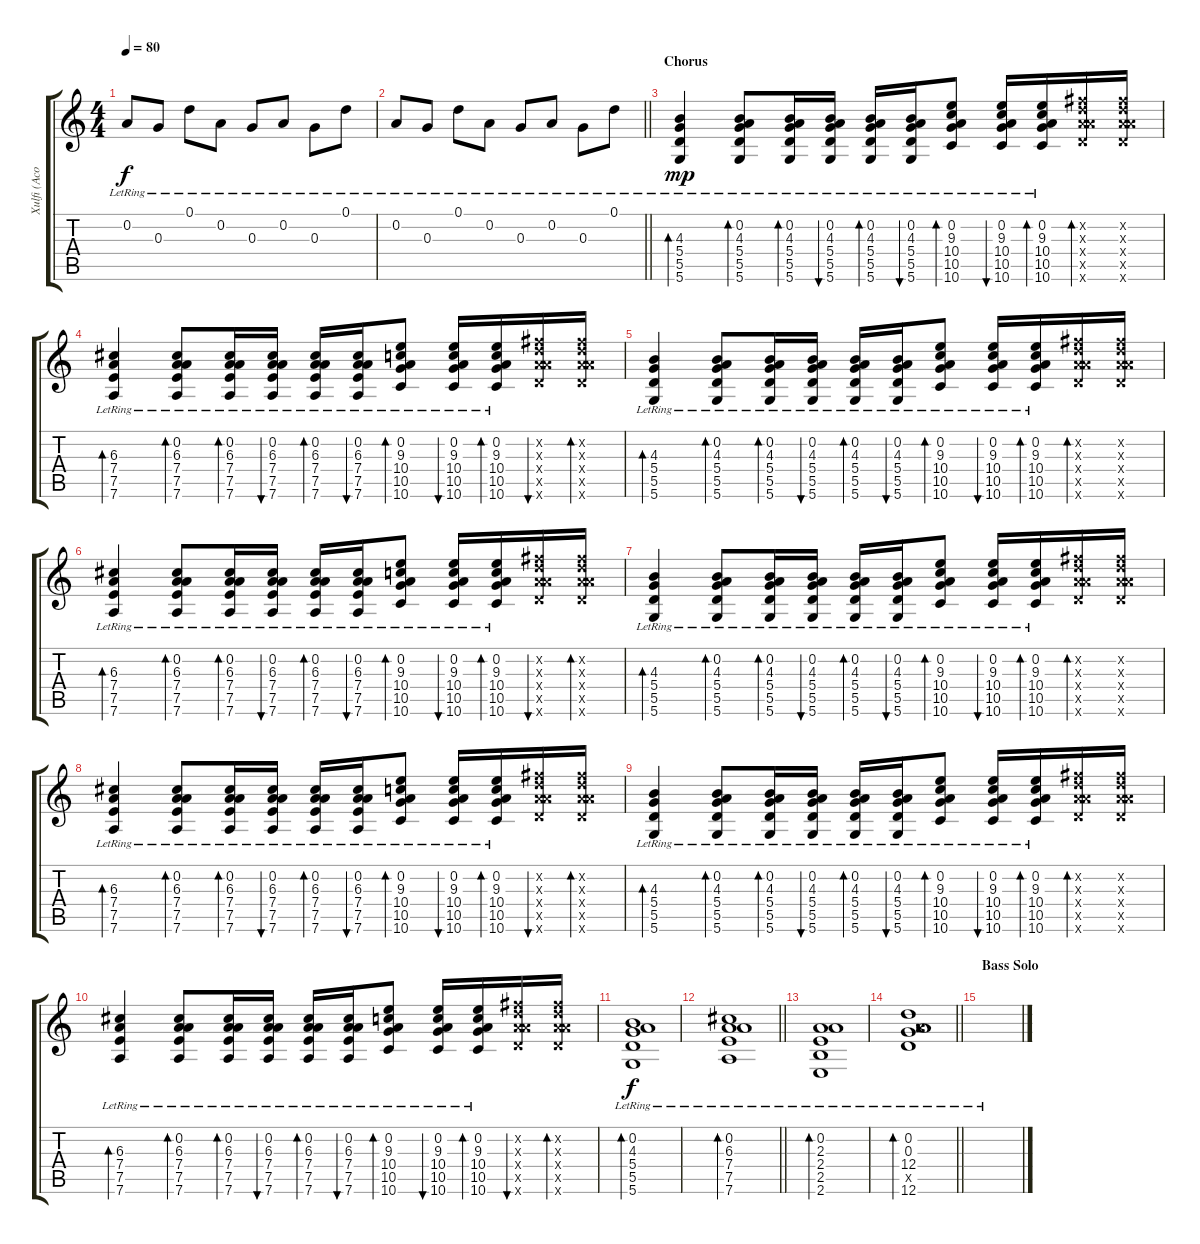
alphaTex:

\track ("Xulfi (Acoustic Left)" "Xulfi (Aco") {instrument acousticguitarsteel}
\staff {score tabs}
\tuning (D4 A3 G3 D3 A2 D2) {hide}
\ts (4 4)
\tempo 80
\clef g2
\ks c
0.2{lr}.8{dy f} 0.3{lr}.8 0.1{lr}.8 0.2{lr}.8 0.3{lr}.8 0.2{lr}.8 0.3{lr}.8 0.1{lr}.8 |
\barLineRight lightlight
0.2{lr}.8 0.3{lr}.8 0.1{lr}.8 0.2{lr}.8 0.3{lr}.8 0.2{lr}.8 0.3{lr}.8 0.1{lr}.8 |
\section ("" "Chorus")
(4.3{lr} 5.4{lr} 5.5{lr} 5.6{lr}).4{bd 120 dy mp} (0.2{lr} 4.3{lr} 5.4{lr} 5.5{lr} 5.6{lr}).8{bd 30} (0.2{lr} 4.3{lr} 5.4{lr} 5.5{lr} 5.6{lr}).16{bd 30} (0.2{lr} 4.3{lr} 5.4{lr} 5.5{lr} 5.6{lr}).16{bu 30} (0.2{lr} 4.3{lr} 5.4{lr} 5.5{lr} 5.6{lr}).16{bd 30} (0.2{lr} 4.3{lr} 5.4{lr} 5.5{lr} 5.6{lr}).16{bu 30} (0.2{lr} 9.3{lr} 10.4{lr} 10.5{lr} 10.6{lr}).8{bd 30} (0.2{lr} 9.3{lr} 10.4{lr} 10.5{lr} 10.6{lr}).16{bu 30} (0.2{lr} 9.3{lr} 10.4{lr} 10.5{lr} 10.6{lr}).16{bd 30} (0.2{x} 11.3{x} 12.4{x} 12.5{x} 12.6{x}).16{bd 30} (0.2{x} 11.3{x} 12.4{x} 12.5{x} 12.6{x}).16 |
(6.3{lr} 7.4{lr} 7.5{lr} 7.6{lr}).4{bd 120} (0.2{lr} 6.3{lr} 7.4{lr} 7.5{lr} 7.6{lr}).8{bd 30} (0.2{lr} 6.3{lr} 7.4{lr} 7.5{lr} 7.6{lr}).16{bd 30} (0.2{lr} 6.3{lr} 7.4{lr} 7.5{lr} 7.6{lr}).16{bu 30} (0.2{lr} 6.3{lr} 7.4{lr} 7.5{lr} 7.6{lr}).16{bd 30} (0.2{lr} 6.3{lr} 7.4{lr} 7.5{lr} 7.6{lr}).16{bu 30} (0.2{lr} 9.3{lr} 10.4{lr} 10.5{lr} 10.6{lr}).8{bd 30} (0.2{lr} 9.3{lr} 10.4{lr} 10.5{lr} 10.6{lr}).16{bu 30} (0.2{lr} 9.3{lr} 10.4{lr} 10.5{lr} 10.6{lr}).16{bd 30} (0.2{x} 11.3{x} 12.4{x} 12.5{x} 12.6{x}).16{bu 30} (0.2{x} 11.3{x} 12.4{x} 12.5{x} 12.6{x}).16{bd 30} |
(4.3{lr} 5.4{lr} 5.5{lr} 5.6{lr}).4{bd 120} (0.2{lr} 4.3{lr} 5.4{lr} 5.5{lr} 5.6{lr}).8{bd 30} (0.2{lr} 4.3{lr} 5.4{lr} 5.5{lr} 5.6{lr}).16{bd 30} (0.2{lr} 4.3{lr} 5.4{lr} 5.5{lr} 5.6{lr}).16{bu 30} (0.2{lr} 4.3{lr} 5.4{lr} 5.5{lr} 5.6{lr}).16{bd 30} (0.2{lr} 4.3{lr} 5.4{lr} 5.5{lr} 5.6{lr}).16{bu 30} (0.2{lr} 9.3{lr} 10.4{lr} 10.5{lr} 10.6{lr}).8{bd 30} (0.2{lr} 9.3{lr} 10.4{lr} 10.5{lr} 10.6{lr}).16{bu 30} (0.2{lr} 9.3{lr} 10.4{lr} 10.5{lr} 10.6{lr}).16{bd 30} (0.2{x} 11.3{x} 12.4{x} 12.5{x} 12.6{x}).16{bd 30} (0.2{x} 11.3{x} 12.4{x} 12.5{x} 12.6{x}).16 |
(6.3{lr} 7.4{lr} 7.5{lr} 7.6{lr}).4{bd 120} (0.2{lr} 6.3{lr} 7.4{lr} 7.5{lr} 7.6{lr}).8{bd 30} (0.2{lr} 6.3{lr} 7.4{lr} 7.5{lr} 7.6{lr}).16{bd 30} (0.2{lr} 6.3{lr} 7.4{lr} 7.5{lr} 7.6{lr}).16{bu 30} (0.2{lr} 6.3{lr} 7.4{lr} 7.5{lr} 7.6{lr}).16{bd 30} (0.2{lr} 6.3{lr} 7.4{lr} 7.5{lr} 7.6{lr}).16{bu 30} (0.2{lr} 9.3{lr} 10.4{lr} 10.5{lr} 10.6{lr}).8{bd 30} (0.2{lr} 9.3{lr} 10.4{lr} 10.5{lr} 10.6{lr}).16{bu 30} (0.2{lr} 9.3{lr} 10.4{lr} 10.5{lr} 10.6{lr}).16{bd 30} (0.2{x} 11.3{x} 12.4{x} 12.5{x} 12.6{x}).16{bu 30} (0.2{x} 11.3{x} 12.4{x} 12.5{x} 12.6{x}).16{bd 30} |
(4.3{lr} 5.4{lr} 5.5{lr} 5.6{lr}).4{bd 120} (0.2{lr} 4.3{lr} 5.4{lr} 5.5{lr} 5.6{lr}).8{bd 30} (0.2{lr} 4.3{lr} 5.4{lr} 5.5{lr} 5.6{lr}).16{bd 30} (0.2{lr} 4.3{lr} 5.4{lr} 5.5{lr} 5.6{lr}).16{bu 30} (0.2{lr} 4.3{lr} 5.4{lr} 5.5{lr} 5.6{lr}).16{bd 30} (0.2{lr} 4.3{lr} 5.4{lr} 5.5{lr} 5.6{lr}).16{bu 30} (0.2{lr} 9.3{lr} 10.4{lr} 10.5{lr} 10.6{lr}).8{bd 30} (0.2{lr} 9.3{lr} 10.4{lr} 10.5{lr} 10.6{lr}).16{bu 30} (0.2{lr} 9.3{lr} 10.4{lr} 10.5{lr} 10.6{lr}).16{bd 30} (0.2{x} 11.3{x} 12.4{x} 12.5{x} 12.6{x}).16{bd 30} (0.2{x} 11.3{x} 12.4{x} 12.5{x} 12.6{x}).16 |
(6.3{lr} 7.4{lr} 7.5{lr} 7.6{lr}).4{bd 120} (0.2{lr} 6.3{lr} 7.4{lr} 7.5{lr} 7.6{lr}).8{bd 30} (0.2{lr} 6.3{lr} 7.4{lr} 7.5{lr} 7.6{lr}).16{bd 30} (0.2{lr} 6.3{lr} 7.4{lr} 7.5{lr} 7.6{lr}).16{bu 30} (0.2{lr} 6.3{lr} 7.4{lr} 7.5{lr} 7.6{lr}).16{bd 30} (0.2{lr} 6.3{lr} 7.4{lr} 7.5{lr} 7.6{lr}).16{bu 30} (0.2{lr} 9.3{lr} 10.4{lr} 10.5{lr} 10.6{lr}).8{bd 30} (0.2{lr} 9.3{lr} 10.4{lr} 10.5{lr} 10.6{lr}).16{bu 30} (0.2{lr} 9.3{lr} 10.4{lr} 10.5{lr} 10.6{lr}).16{bd 30} (0.2{x} 11.3{x} 12.4{x} 12.5{x} 12.6{x}).16{bu 30} (0.2{x} 11.3{x} 12.4{x} 12.5{x} 12.6{x}).16{bd 30} |
(4.3{lr} 5.4{lr} 5.5{lr} 5.6{lr}).4{bd 120} (0.2{lr} 4.3{lr} 5.4{lr} 5.5{lr} 5.6{lr}).8{bd 30} (0.2{lr} 4.3{lr} 5.4{lr} 5.5{lr} 5.6{lr}).16{bd 30} (0.2{lr} 4.3{lr} 5.4{lr} 5.5{lr} 5.6{lr}).16{bu 30} (0.2{lr} 4.3{lr} 5.4{lr} 5.5{lr} 5.6{lr}).16{bd 30} (0.2{lr} 4.3{lr} 5.4{lr} 5.5{lr} 5.6{lr}).16{bu 30} (0.2{lr} 9.3{lr} 10.4{lr} 10.5{lr} 10.6{lr}).8{bd 30} (0.2{lr} 9.3{lr} 10.4{lr} 10.5{lr} 10.6{lr}).16{bu 30} (0.2{lr} 9.3{lr} 10.4{lr} 10.5{lr} 10.6{lr}).16{bd 30} (0.2{x} 11.3{x} 12.4{x} 12.5{x} 12.6{x}).16{bd 30} (0.2{x} 11.3{x} 12.4{x} 12.5{x} 12.6{x}).16 |
(6.3{lr} 7.4{lr} 7.5{lr} 7.6{lr}).4{bd 120} (0.2{lr} 6.3{lr} 7.4{lr} 7.5{lr} 7.6{lr}).8{bd 30} (0.2{lr} 6.3{lr} 7.4{lr} 7.5{lr} 7.6{lr}).16{bd 30} (0.2{lr} 6.3{lr} 7.4{lr} 7.5{lr} 7.6{lr}).16{bu 30} (0.2{lr} 6.3{lr} 7.4{lr} 7.5{lr} 7.6{lr}).16{bd 30} (0.2{lr} 6.3{lr} 7.4{lr} 7.5{lr} 7.6{lr}).16{bu 30} (0.2{lr} 9.3{lr} 10.4{lr} 10.5{lr} 10.6{lr}).8{bd 30} (0.2{lr} 9.3{lr} 10.4{lr} 10.5{lr} 10.6{lr}).16{bu 30} (0.2{lr} 9.3{lr} 10.4{lr} 10.5{lr} 10.6{lr}).16{bd 30} (0.2{x} 11.3{x} 12.4{x} 12.5{x} 12.6{x}).16{bu 30} (0.2{x} 11.3{x} 12.4{x} 12.5{x} 12.6{x}).16{bd 30} |
(0.2{lr} 4.3{lr} 5.4{lr} 5.5{lr} 5.6{lr}).1{bd 30 dy f} |
\barLineRight lightlight
(0.2{lr} 6.3{lr} 7.4{lr} 7.5{lr} 7.6{lr}).1{bd 30} |
\section ("" "")
(0.2{lr} 2.3{lr} 2.4{lr} 2.5{lr} 2.6{lr}).1{bd 240} |
\barLineRight lightlight
(0.2{lr} 0.3{lr} 12.4{lr} 12.5{x} 12.6{lr}).1{bd 240} |
\section ("" "Bass Solo")
